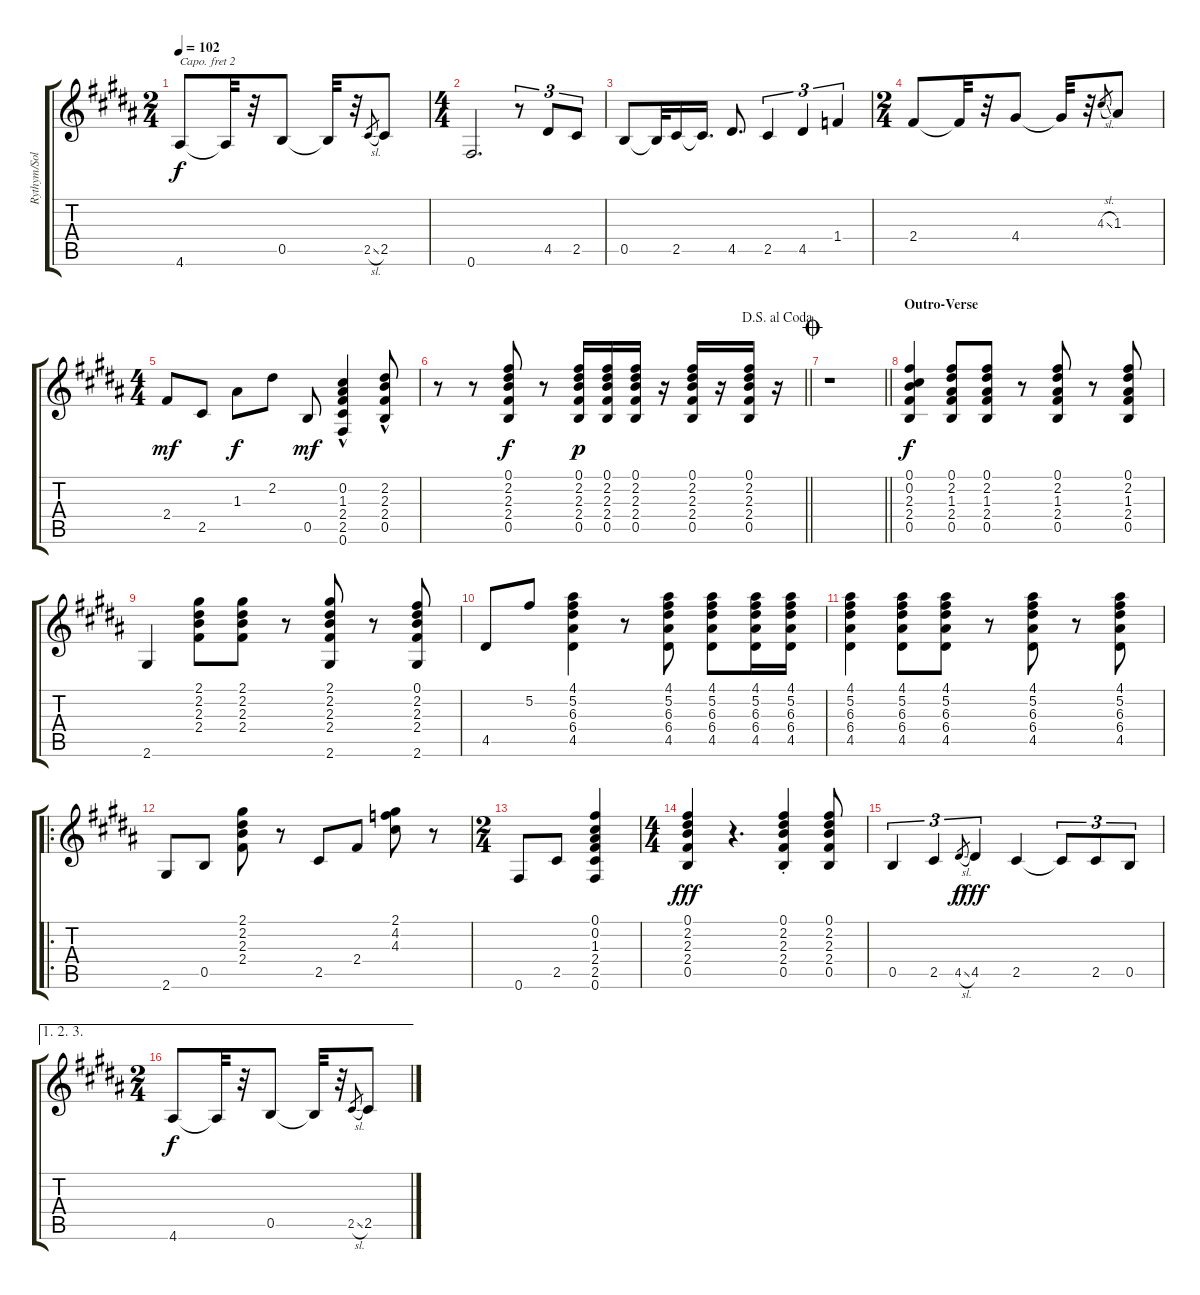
\track ("Rythym/Solo 12 Str. Accoustic - Cetera" "Rythym/Sol") {instrument acousticguitarsteel}
\staff {score tabs}
\capo 2
\tuning (E4 B3 G3 D3 A2 E2) {hide}
\ts (2 4)
\tempo 102
\clef g2
\ks b
4.6.8{dy f} 4.6{t}.32 r.32 0.5.8 0.5{t}.32 r.32 2.5{sl}.8{gr} 2.5.8 |
\ts (4 4)
\ks g#minor
0.6.2{d} r.8{tu (3 2)} 4.5.8{tu (3 2)} 2.5.8{tu (3 2)} |
0.5.8 0.5{t}.32 2.5.16 2.5{t}.16{d} 4.5.8{d} 2.5.4{tu (3 2)} 4.5.4{tu (3 2)} 1.4.4{tu (3 2)} |
\ts (2 4)
2.4.8 2.4{t}.32 r.32 4.4.8 4.4{t}.32 r.32 4.3{sl}.8{gr} 1.3.8 |
\ts (4 4)
\ks b
2.4.8{dy mf} 2.5.8 1.3.8{dy f} 2.2.8 0.5.8{dy mf} (0.2{hac} 1.3 2.4 2.5 0.6).4 (2.2{hac} 2.3 2.4 0.5).8 |
\jump dalsegnoalcoda
\barLineRight lightlight
\ks g#minor
r.8 r.8 (0.1 2.2 2.3 2.4 0.5).8{dy f} r.8 (0.1 2.2 2.3 2.4 0.5).16{dy p} (0.1 2.2 2.3 2.4 0.5).16 (0.1 2.2 2.3 2.4 0.5).16 r.16 (0.1 2.2 2.3 2.4 0.5).16 r.16 (0.1 2.2 2.3 2.4 0.5).16 r.16 |
\jump coda
\barLineRight lightlight
r.1 |
\section ("" "Outro-Verse")
(0.1 0.2 2.3 2.4 0.5).4{dy f} (0.1 2.2 1.3 2.4 0.5).8 (0.1 2.2 1.3 2.4 0.5).8 r.8 (0.1 2.2 1.3 2.4 0.5).8 r.8 (0.1 2.2 1.3 2.4 0.5).8 |
\ks b
2.6.4 (2.1 2.2 2.3 2.4).8 (2.1 2.2 2.3 2.4).8 r.8 (2.1 2.2 2.3 2.4 2.6).8 r.8 (0.1 2.2 2.3 2.4 2.6).8 |
\ks g#minor
4.5.8 5.2.8 (4.1 5.2 6.3 6.4 4.5).4 r.8 (4.1 5.2 6.3 6.4 4.5).8 (4.1 5.2 6.3 6.4 4.5).8 (4.1 5.2 6.3 6.4 4.5).16 (4.1 5.2 6.3 6.4 4.5).16 |
\ks b
(4.1 5.2 6.3 6.4 4.5).4 (4.1 5.2 6.3 6.4 4.5).8 (4.1 5.2 6.3 6.4 4.5).8 r.8 (4.1 5.2 6.3 6.4 4.5).8 r.8 (4.1 5.2 6.3 6.4 4.5).8 |
\ro
\ks g#minor
2.6.8 0.5.8 (2.1 2.2 2.3 2.4).8 r.8 2.5.8 2.4.8 (2.1 4.2 4.3).8 r.8 |
\ts (2 4)
0.6.8 2.5.8 (0.1 0.2 1.3 2.4 2.5 0.6).4 |
\ts (4 4)
\ks b
(0.1 2.2 2.3 2.4 0.5).4{dy fff} r.4{d} (0.1 2.2 2.3 2.4{st} 0.5).4 (0.1 2.2 2.3 2.4 0.5).8 |
\ks g#minor
0.5.4{tu (3 2)} 2.5.4{tu (3 2)} 4.5{sl}.8{gr dy f} 4.5.4{tu (3 2) dy fff} 2.5.4 2.5{t}.8{tu (3 2)} 2.5.8{tu (3 2)} 0.5.8{tu (3 2)} |
\ae (1 2 3)
\ts (2 4)
4.6.8{dy f} 4.6{t}.32 r.32 0.5.8 0.5{t}.32 r.32 2.5{sl}.8{gr} 2.5.8
